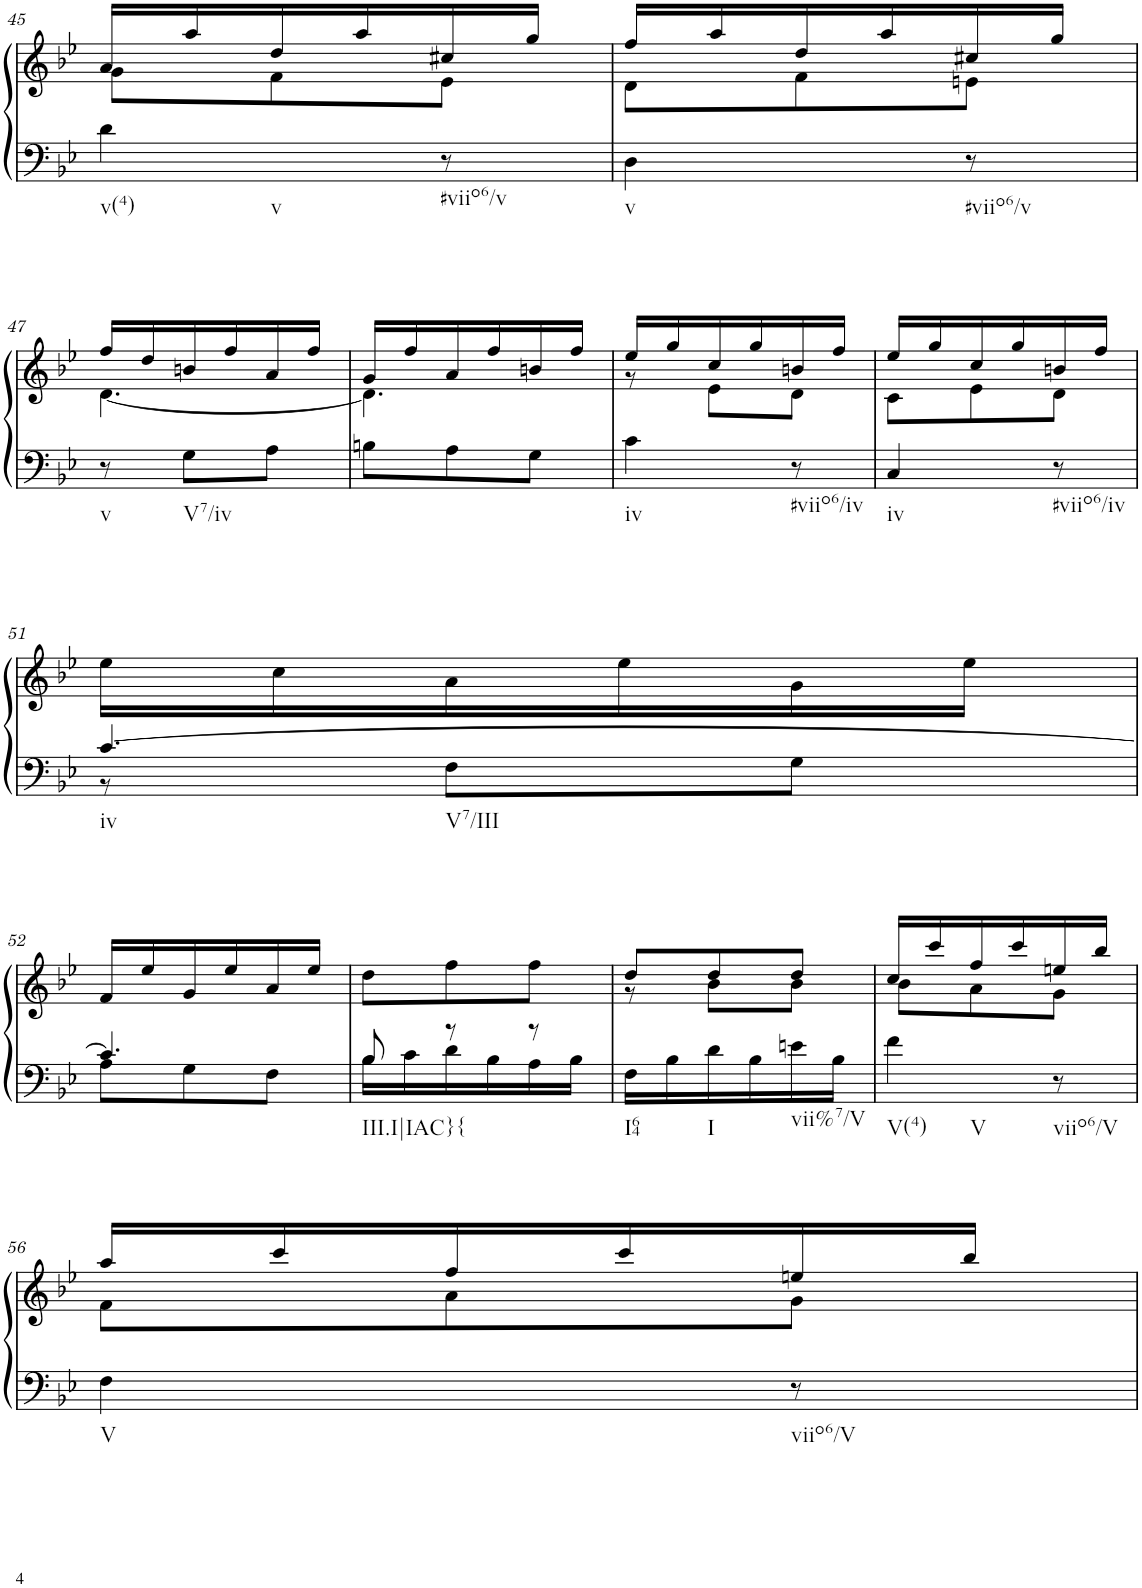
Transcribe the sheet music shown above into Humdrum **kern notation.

**kern	**kern
*part1	*part1
*staff2	*staff1
*I"unbenannt1	*
!!LO:PB:g=z
*clefF4	*clefG2
*k[b-e-]	*k[b-e-]
*M3/8	*M3/8
=45	=45
*	*^
!LO:TX:b:t=v(4)	!	!
!LO:TX:b:t=v	!	!
4d\	16a/LL	8g\L
.	16aa/	.
.	16dd/	8f\
.	16aa/	.
!LO:TX:b:t=#viio6/v	!	!
8r	16cc#X/	8e-\J
.	16gg/JJ	.
=46	=46	=46
!LO:TX:b:t=v	!	!
4D\	16ff/LL	8d\L
.	16aa/	.
.	16dd/	8f\
.	16aa/	.
!LO:TX:b:t=#viio6/v	!	!
8r	16cc#X/	8en\J
.	16gg/JJ	.
!!LO:LB:g=z	!!
=47	=47	=47
!LO:TX:b:t=v	!	!
8r	16ff/LL	[4.d\
.	16dd/	.
!LO:TX:b:t=V7/iv	!	!
8G\L	16bn/	.
.	16ff/	.
8A\J	16a/	.
.	16ff/JJ	.
=48	=48	=48
8Bn\L	16g/LL	4.d\]
.	16ff/	.
8A\	16a/	.
.	16ff/	.
8G\J	16bn/	.
.	16ff/JJ	.
=49	=49	=49
!LO:TX:b:t=iv	!	!
4c\	16ee-/LL	8r
.	16gg/	.
.	16cc/	8e-\L
.	16gg/	.
!LO:TX:b:t=#viio6/iv	!	!
8r	16bn/	8d\J
.	16ff/JJ	.
=50	=50	=50
!LO:TX:b:t=iv	!	!
4C/	16ee-/LL	8c\L
.	16gg/	.
.	16cc/	8e-\
.	16gg/	.
!LO:TX:b:t=#viio6/iv	!	!
8r	16bn/	8d\J
.	16ff/JJ	.
*	*v	*v
!!LO:LB:g=z
=51	=51
*^	*
!LO:TX:b:t=iv	!	!
!LO:TX:b:t=V7/III	!	!
[4.c/	8r	16ee-\LL
.	.	16cc\
.	8F\L	16a\
.	.	16ee-\
.	8G\J	16g\
.	.	16ee-\JJ
!!LO:LB:g=z
=52	=52	=52
4.c/]	8A\L	16f/LL
.	.	16ee-/
.	8G\	16g/
.	.	16ee-/
.	8F\J	16a/
.	.	16ee-/JJ
=53	=53	=53
!LO:TX:b:t=III.I|IAC}{	!	!
8B-/	16B-\LL	8dd\L
.	16c\	.
8r	16d\	8ff\
.	16B-\	.
8r	16A\	8ff\J
.	16B-\JJ	.
=54	=54	=54
*	*	*^
!LO:TX:b:t=I64	!	!	!
*v	*v	*	*
16F\LL	8dd/L	8r
16B-\	.	.
!LO:TX:b:t=I	!	!
16d\	8dd/	8b-\L
16B-\	.	.
!LO:TX:b:t=vii%7/V	!	!
16en\	8dd/J	8b-\J
16B-\JJ	.	.
=55	=55	=55
!LO:TX:b:t=V(4)	!	!
!LO:TX:b:t=V	!	!
4f\	16cc/LL	8b-\L
.	16ccc/	.
.	16ff/	8a\
.	16ccc/	.
!LO:TX:b:t=viio6/V	!	!
8r	16een/	8g\J
.	16bb-/JJ	.
!!LO:LB:g=z	!!
=56	=56	=56
!LO:TX:b:t=V	!	!
4F\	16aa/LL	8f\L
.	16ccc/	.
.	16ff/	8a\
.	16ccc/	.
!LO:TX:b:t=viio6/V	!	!
8r	16een/	8g\J
.	16bb-/JJ	.
*	*v	*v
=	=
*-	*-
